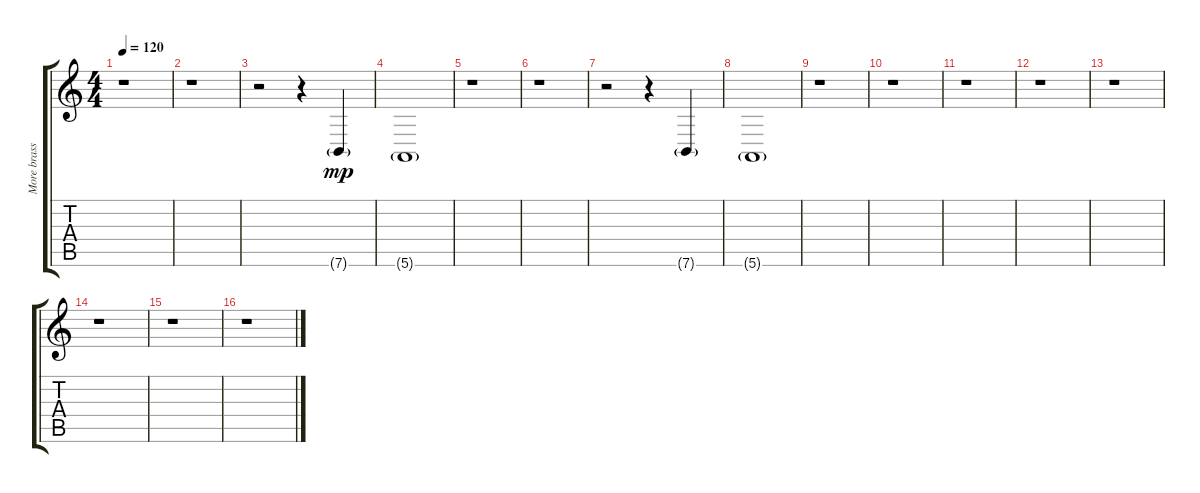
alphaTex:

\track ("More brass" "More brass") {instrument brasssection}
\staff {score tabs}
\tuning (E4 B3 G3 D3 A2 E2) {hide}
\ts (4 4)
\tempo 120
\clef g2
\ks c
r.1{dy mp} |
r.1 |
r.2 r.4 7.6{g}.4 |
5.6{g}.1 |
r.1 |
r.1 |
r.2 r.4 7.6{g}.4 |
5.6{g}.1 |
r.1 |
r.1 |
r.1 |
r.1 |
r.1 |
r.1 |
r.1 |
r.1
